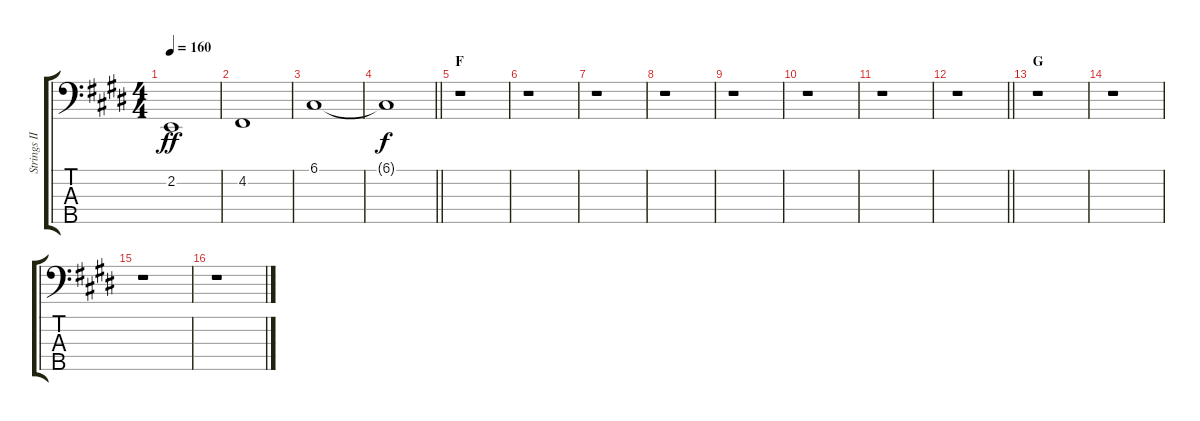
\track ("Strings III" "Strings II") {instrument stringensemble1}
\staff {score tabs}
\tuning (G2 D2 A1 E1 B0) {hide}
\ts (4 4)
\tempo 160
\clef f4
\ks e
2.2.1{dy ff} |
4.2.1 |
6.1.1 |
\barLineRight lightlight
6.1{t}.1{dy f} |
\section ("" "F")
r.1 |
r.1 |
r.1 |
r.1 |
r.1 |
r.1 |
r.1 |
\barLineRight lightlight
r.1 |
\section ("" "G")
r.1 |
r.1 |
r.1 |
r.1
